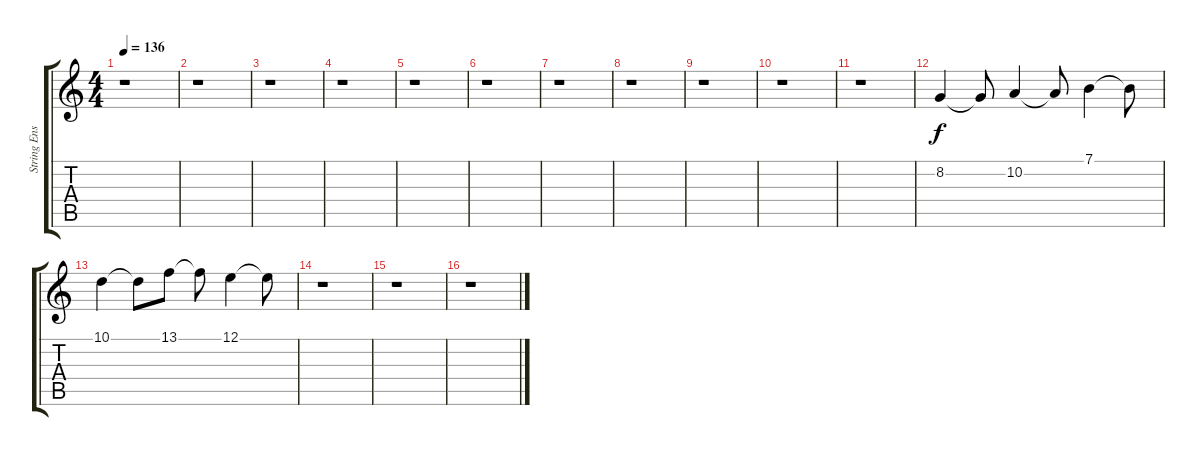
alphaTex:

\track ("String Ensemble" "String Ens") {instrument stringensemble1}
\staff {score tabs}
\tuning (E4 B3 G3 D3 A2 D2) {hide}
\ts (4 4)
\tempo 136
\clef g2
\ks c
r.1{dy f} |
r.1 |
r.1 |
r.1 |
r.1 |
r.1 |
r.1 |
r.1 |
r.1 |
r.1 |
r.1 |
8.2.4 8.2{t}.8 10.2.4 10.2{t}.8 7.1.4 7.1{t}.8 |
10.1.4 10.1{t}.8 13.1.8 13.1{t}.8 12.1.4 12.1{t}.8 |
r.1 |
r.1 |
r.1
